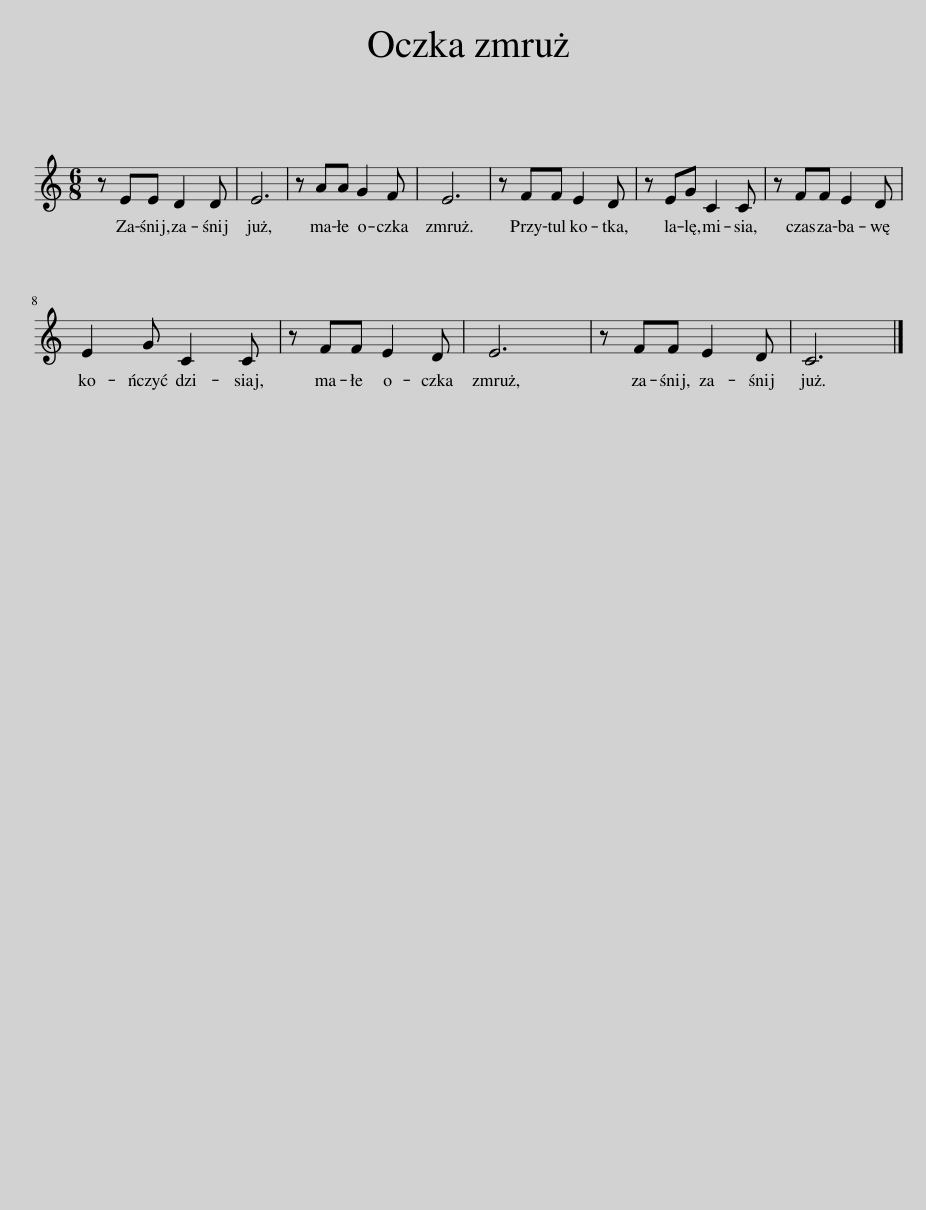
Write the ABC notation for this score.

X:1
L:1/8
M:6/8
I:linebreak $
K:C
V:1 treble
V:1
 z EE D2 D | E6 | z AA G2 F | E6 | z FF E2 D | %5
 z EG C2 C | z FF E2 D |$ E2 G C2 C | z FF E2 D | E6 | %10
 z FF E2 D | C6 |] %12
